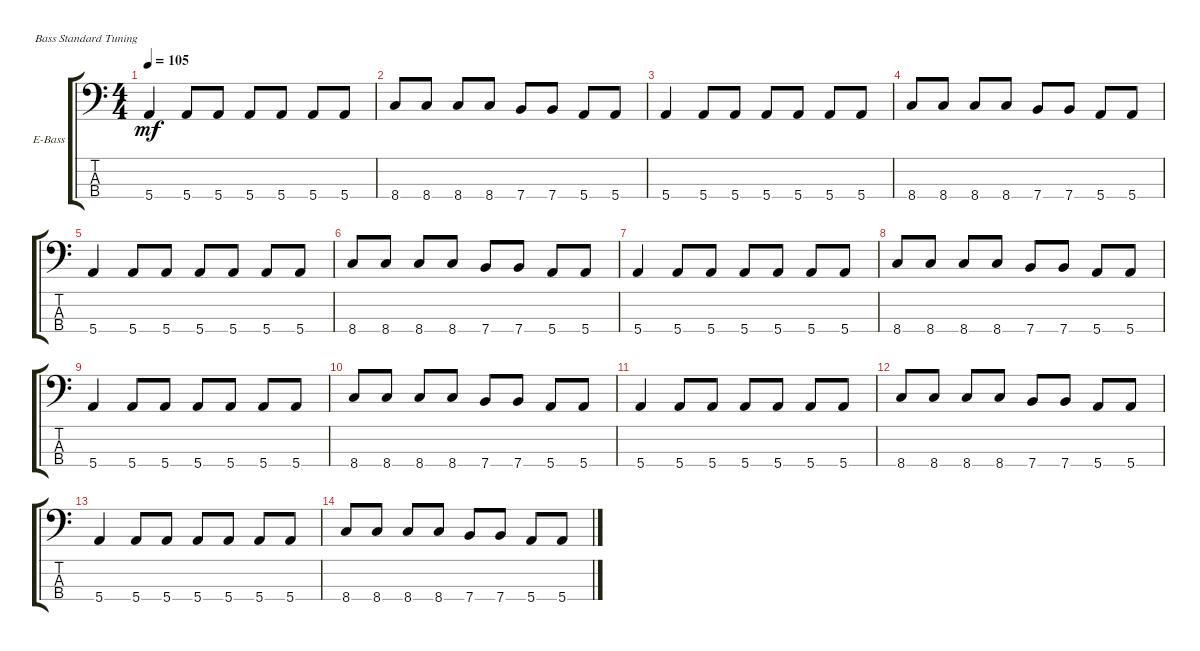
\defaultSystemsLayout 4
\bracketExtendMode groupsimilarinstruments
\firstSystemTrackNameOrientation horizontal
\otherSystemsTrackNameOrientation horizontal
\track ("А. Андреев" "E-Bass") {instrument electricbassfinger}
\staff {score tabs}
\tuning (G2 D2 A1 E1)
\ts (4 4)
\tempo 105
\clef f4
\ks c
5.4.4{dy mf} 5.4.8 5.4.8 5.4.8 5.4.8 5.4.8 5.4.8 |
8.4.8 8.4.8 8.4.8 8.4.8 7.4.8 7.4.8 5.4.8 5.4.8 |
5.4.4 5.4.8 5.4.8 5.4.8 5.4.8 5.4.8 5.4.8 |
8.4.8 8.4.8 8.4.8 8.4.8 7.4.8 7.4.8 5.4.8 5.4.8 |
5.4.4 5.4.8 5.4.8 5.4.8 5.4.8 5.4.8 5.4.8 |
8.4.8 8.4.8 8.4.8 8.4.8 7.4.8 7.4.8 5.4.8 5.4.8 |
5.4.4 5.4.8 5.4.8 5.4.8 5.4.8 5.4.8 5.4.8 |
8.4.8 8.4.8 8.4.8 8.4.8 7.4.8 7.4.8 5.4.8 5.4.8 |
5.4.4 5.4.8 5.4.8 5.4.8 5.4.8 5.4.8 5.4.8 |
8.4.8 8.4.8 8.4.8 8.4.8 7.4.8 7.4.8 5.4.8 5.4.8 |
5.4.4 5.4.8 5.4.8 5.4.8 5.4.8 5.4.8 5.4.8 |
8.4.8 8.4.8 8.4.8 8.4.8 7.4.8 7.4.8 5.4.8 5.4.8 |
5.4.4 5.4.8 5.4.8 5.4.8 5.4.8 5.4.8 5.4.8 |
8.4.8 8.4.8 8.4.8 8.4.8 7.4.8 7.4.8 5.4.8 5.4.8
